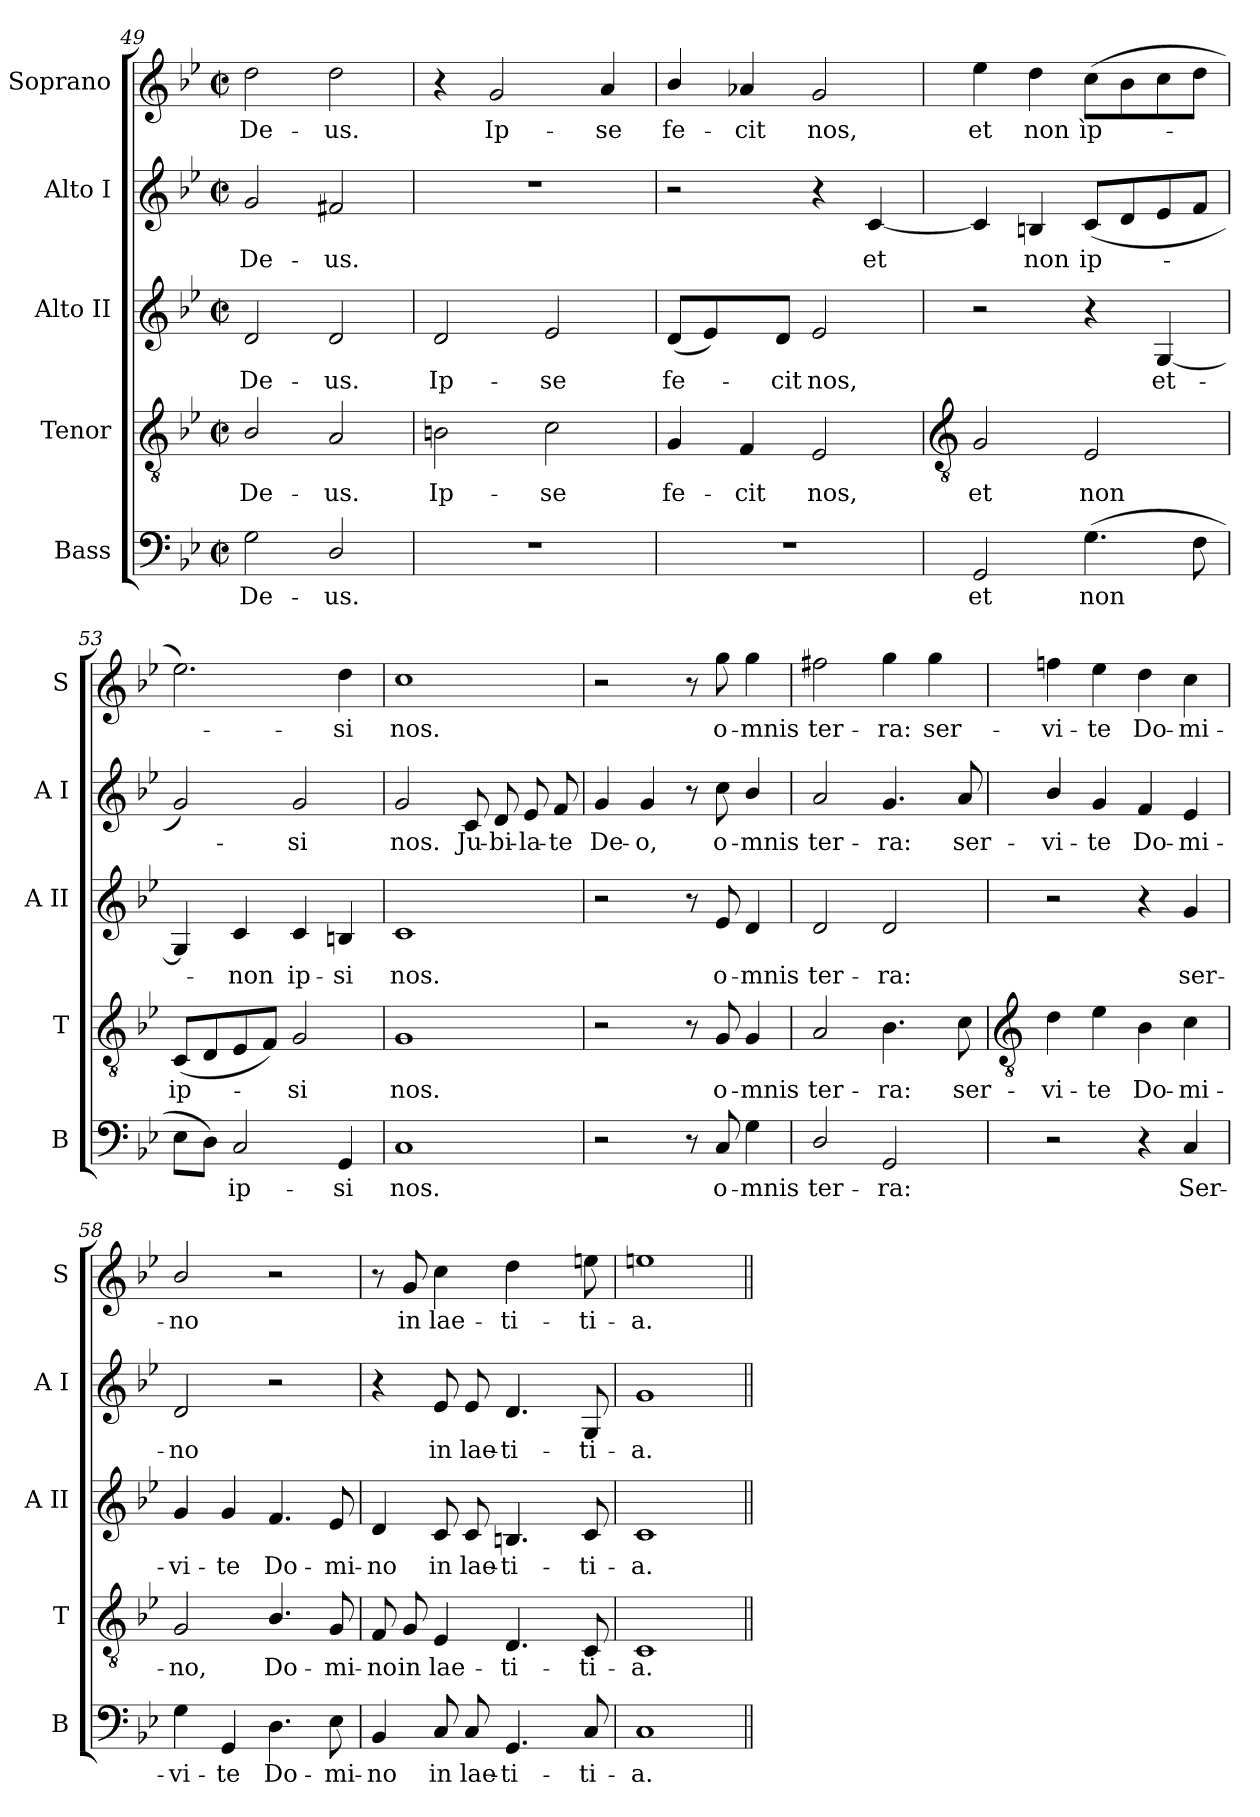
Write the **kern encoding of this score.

**kern	**text	**kern	**text	**kern	**text	**kern	**text	**kern	**text
*part5	*part5	*part4	*part4	*part3	*part3	*part2	*part2	*part1	*part1
*staff5	*staff5	*staff4	*staff4	*staff3	*staff3	*staff2	*staff2	*staff1	*staff1
*I"Bass	*	*I"Tenor	*	*I"Alto II	*	*I"Alto I	*	*I"Soprano	*
*I'B	*	*I'T	*	*I'A II	*	*I'A I	*	*I'S	*
*clefF4	*	*clefGv2	*	*clefG2	*	*clefG2	*	*clefG2	*
*k[b-e-]	*	*k[b-e-]	*	*k[b-e-]	*	*k[b-e-]	*	*k[b-e-]	*
*B-:	*	*B-:	*	*B-:	*	*B-:	*	*B-:	*
*M2/2	*	*M2/2	*	*M2/2	*	*M2/2	*	*M2/2	*
*met(c|)	*	*met(c|)	*	*met(c|)	*	*met(c|)	*	*met(c|)	*
=49	=49	=49	=49	=49	=49	=49	=49	=49	=49
!	!LO:LY:b	!	!LO:LY:b	!	!LO:LY:b	!	!LO:LY:b	!	!LO:LY:b
2G	De-	2B-/	De-	2d	De-	2g	De-	2dd	De-
!	!LO:LY:b	!	!LO:LY:b	!	!LO:LY:b	!	!LO:LY:b	!	!LO:LY:b
2D/	-us.	2A	-us.	2d	-us.	2f#X	-us.	2dd	-us.
=50	=50	=50	=50	=50	=50	=50	=50	=50	=50
!	!	!	!LO:LY:b	!	!LO:LY:b	!	!	!	!
1r	.	2Bn	Ip-	2d	Ip-	1r	.	4r	.
!	!	!	!	!	!	!	!	!	!LO:LY:b
.	.	.	.	.	.	.	.	2g	Ip-
!	!	!	!LO:LY:b	!	!LO:LY:b	!	!	!	!
.	.	2c	-se	2e-	-se	.	.	.	.
!	!	!	!	!	!	!	!	!	!LO:LY:b
.	.	.	.	.	.	.	.	4a	-se
=51	=51	=51	=51	=51	=51	=51	=51	=51	=51
!	!	!	!LO:LY:b	!	!LO:LY:b	!	!	!	!LO:LY:b
1r	.	4G	fe-	(<8dL	fe-	2r	.	4b-/	fe-
.	.	.	.	4e-)	.	.	.	.	.
!	!	!	!LO:LY:b	!	!	!	!	!	!LO:LY:b
.	.	4F	-cit	.	.	.	.	4a-X	-cit
!	!	!	!	!	!LO:LY:b	!	!	!	!
.	.	.	.	8dJ	cit	.	.	.	.
!	!	!	!LO:LY:b	!	!LO:LY:b	!	!	!	!LO:LY:b
.	.	2E-	nos,	2e-	nos,	4r	.	2g	nos,
!	!	!	!	!	!	!	!LO:LY:b	!	!
.	.	.	.	.	.	[4c	et	.	.
!!LO:LB:g=z
=52	=52	=52	=52	=52	=52	=52	=52	=52	=52
*	*	*clefGv2	*	*	*	*	*	*	*
!	!LO:LY:b	!	!LO:LY:b	!	!	!	!	!	!LO:LY:b
2GG	et	2G	et	2r	.	4c]	.	4ee-	et
!	!	!	!	!	!	!	!LO:LY:b	!	!LO:LY:b
.	.	.	.	.	.	4Bn	non	4dd	non
!	!LO:LY:b	!	!LO:LY:b	!	!	!	!LO:LY:b	!	!LO:LY:b
(>4.G	non	2E-	non	4r	.	(<8cL	ip-	(>8ccL	ìp-
.	.	.	.	.	.	8d	.	8b-	.
!	!	!	!	!	!LO:LY:b	!	!	!	!
.	.	.	.	[4G	et-	8e-	.	8cc	.
8F	.	.	.	.	.	8fJ	.	8ddJ	.
=53	=53	=53	=53	=53	=53	=53	=53	=53	=53
!	!	!	!LO:LY:b	!	!	!	!	!	!
8E-L	.	(<8CL	ip-	4G]	.	2g)	.	2.ee-)	.
8DJ)	.	8D	.	.	.	.	.	.	.
!	!LO:LY:b	!	!	!	!LO:LY:b	!	!	!	!
2C	ip-	8E-	.	4c	non	.	.	.	.
.	.	8FJ)	.	.	.	.	.	.	.
!	!	!	!LO:LY:b	!	!LO:LY:b	!	!LO:LY:b	!	!
.	.	2G	si	4c	ip-	2g	si	.	.
!	!LO:LY:b	!	!	!	!LO:LY:b	!	!	!	!LO:LY:b
4GG	-si	.	.	4Bn	-si	.	.	4dd	si
=54	=54	=54	=54	=54	=54	=54	=54	=54	=54
!	!LO:LY:b	!	!LO:LY:b	!	!LO:LY:b	!	!LO:LY:b	!	!LO:LY:b
1C	nos.	1G	nos.	1c	nos.	2g	nos.	1cc	nos.
!	!	!	!	!	!	!	!LO:LY:b	!	!
.	.	.	.	.	.	8c	Ju-	.	.
!	!	!	!	!	!	!	!LO:LY:b	!	!
.	.	.	.	.	.	8d	-bi-	.	.
!	!	!	!	!	!	!	!LO:LY:b	!	!
.	.	.	.	.	.	8e-	-la-	.	.
!	!	!	!	!	!	!	!LO:LY:b	!	!
.	.	.	.	.	.	8f	-te	.	.
=55	=55	=55	=55	=55	=55	=55	=55	=55	=55
!	!	!	!	!	!	!	!LO:LY:b	!	!
2r	.	2r	.	2r	.	4g	De-	2r	.
!	!	!	!	!	!	!	!LO:LY:b	!	!
.	.	.	.	.	.	4g	-o,	.	.
8r	.	8r	.	8r	.	8r	.	8r	.
!	!LO:LY:b	!	!LO:LY:b	!	!LO:LY:b	!	!LO:LY:b	!	!LO:LY:b
8C	o-	8G	o-	8e-	o-	8cc	o-	8gg	o-
!	!LO:LY:b	!	!LO:LY:b	!	!LO:LY:b	!	!LO:LY:b	!	!LO:LY:b
4G	-mnis	4G	-mnis	4d	-mnis	4b-/	-mnis	4gg	-mnis
=56	=56	=56	=56	=56	=56	=56	=56	=56	=56
!	!LO:LY:b	!	!LO:LY:b	!	!LO:LY:b	!	!LO:LY:b	!	!LO:LY:b
2D/	ter-	2A	ter-	2d	ter-	2a	ter-	2ff#X	ter-
!	!LO:LY:b	!	!LO:LY:b	!	!LO:LY:b	!	!LO:LY:b	!	!LO:LY:b
2GG	-ra:	4.B-	-ra:	2d	-ra:	4.g	-ra:	4gg	-ra:
!	!	!	!	!	!	!	!	!	!LO:LY:b
.	.	.	.	.	.	.	.	4gg	ser-
!	!	!	!LO:LY:b	!	!	!	!LO:LY:b	!	!
.	.	8c	ser-	.	.	8a	ser-	.	.
!!LO:LB:g=z
=57	=57	=57	=57	=57	=57	=57	=57	=57	=57
*	*	*clefGv2	*	*	*	*	*	*	*
!	!	!	!LO:LY:b	!	!	!	!LO:LY:b	!	!LO:LY:b
2r	.	4d	-vi-	2r	.	4b-/	-vi-	4ffn	-vi-
!	!	!	!LO:LY:b	!	!	!	!LO:LY:b	!	!LO:LY:b
.	.	4e-	-te	.	.	4g	-te	4ee-	-te
!	!	!	!LO:LY:b	!	!	!	!LO:LY:b	!	!LO:LY:b
4r	.	4B-	Do-	4r	.	4f	Do-	4dd	Do-
!	!LO:LY:b	!	!LO:LY:b	!	!LO:LY:b	!	!LO:LY:b	!	!LO:LY:b
4C	Ser-	4c	-mi-	4g	ser-	4e-	-mi-	4cc	-mi-
=58	=58	=58	=58	=58	=58	=58	=58	=58	=58
!	!LO:LY:b	!	!LO:LY:b	!	!LO:LY:b	!	!LO:LY:b	!	!LO:LY:b
4G	-vi-	2G	-no,	4g	-vi-	2d	-no	2b-/	-no
!	!LO:LY:b	!	!	!	!LO:LY:b	!	!	!	!
4GG	-te	.	.	4g	-te	.	.	.	.
!	!LO:LY:b	!	!LO:LY:b	!	!LO:LY:b	!	!	!	!
4.D	Do-	4.B-/	Do-	4.f	Do-	2r	.	2r	.
!	!LO:LY:b	!	!LO:LY:b	!	!LO:LY:b	!	!	!	!
8E-	-mi-	8G	-mi-	8e-	-mi-	.	.	.	.
=59	=59	=59	=59	=59	=59	=59	=59	=59	=59
!	!LO:LY:b	!	!LO:LY:b	!	!LO:LY:b	!	!	!	!
4BB-	-no	8F	-no	4d	-no	4r	.	8r	.
!	!	!	!LO:LY:b	!	!	!	!	!	!LO:LY:b
.	.	8G	in	.	.	.	.	8g	in
!	!LO:LY:b	!	!LO:LY:b	!	!LO:LY:b	!	!LO:LY:b	!	!LO:LY:b
8C	in	4E-	lae-	8c	in	8e-	in	4cc	lae-
!	!LO:LY:b	!	!	!	!LO:LY:b	!	!LO:LY:b	!	!
8C	lae-	.	.	8c	lae-	8e-	lae-	.	.
!	!LO:LY:b	!	!LO:LY:b	!	!LO:LY:b	!	!LO:LY:b	!	!LO:LY:b
4.GG	-ti-	4.D	-ti-	4.Bn	-ti-	4.d	-ti-	4dd	-ti-
.	.	.	.	.	.	.	.	8ryy	.
!	!LO:LY:b	!	!LO:LY:b	!	!LO:LY:b	!	!LO:LY:b	!	!LO:LY:b
8C	-ti-	8C	-ti-	8c	-ti-	8G	-ti-	8een	-ti-
=60	=60	=60	=60	=60	=60	=60	=60	=60	=60
!	!LO:LY:b	!	!LO:LY:b	!	!LO:LY:b	!	!LO:LY:b	!	!LO:LY:b
1C	-a.	1C	-a.	1c	-a.	1g	-a.	1een	-a.
=||	=||	=||	=||	=||	=||	=||	=||	=||	=||
*-	*-	*-	*-	*-	*-	*-	*-	*-	*-
